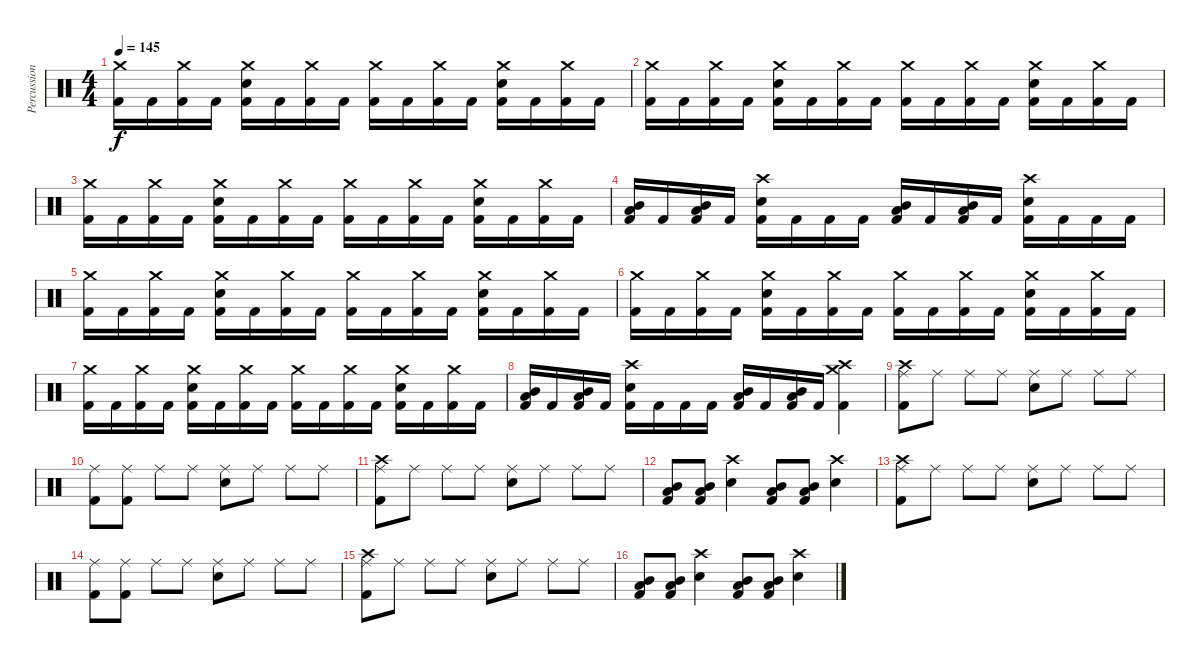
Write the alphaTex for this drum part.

\track ("Percussion" "Percussion") {instrument percussion}
\staff {score}
\articulation defaults
\ts (4 4)
\tempo 145
\clef neutral
\ks c
("Crash medium (hit)" "Kick (hit) 2").16{dy f} "Kick (hit) 2".16 ("Crash medium (hit)" "Kick (hit) 2").16 "Kick (hit) 2".16 ("Crash medium (hit)" "Electric Snare (hit)" "Kick (hit) 2").16 "Kick (hit) 2".16 ("Crash medium (hit)" "Kick (hit) 2").16 "Kick (hit) 2".16 ("Crash medium (hit)" "Kick (hit) 2").16 "Kick (hit) 2".16 ("Crash medium (hit)" "Kick (hit) 2").16 "Kick (hit) 2".16 ("Crash medium (hit)" "Electric Snare (hit)" "Kick (hit) 2").16 "Kick (hit) 2".16 ("Crash medium (hit)" "Kick (hit) 2").16 "Kick (hit) 2".16 |
("Crash medium (hit)" "Kick (hit) 2").16 "Kick (hit) 2".16 ("Crash medium (hit)" "Kick (hit) 2").16 "Kick (hit) 2".16 ("Crash medium (hit)" "Electric Snare (hit)" "Kick (hit) 2").16 "Kick (hit) 2".16 ("Crash medium (hit)" "Kick (hit) 2").16 "Kick (hit) 2".16 ("Crash medium (hit)" "Kick (hit) 2").16 "Kick (hit) 2".16 ("Crash medium (hit)" "Kick (hit) 2").16 "Kick (hit) 2".16 ("Crash medium (hit)" "Electric Snare (hit)" "Kick (hit) 2").16 "Kick (hit) 2".16 ("Crash medium (hit)" "Kick (hit) 2").16 "Kick (hit) 2".16 |
("Crash medium (hit)" "Kick (hit) 2").16 "Kick (hit) 2".16 ("Crash medium (hit)" "Kick (hit) 2").16 "Kick (hit) 2".16 ("Crash medium (hit)" "Electric Snare (hit)" "Kick (hit) 2").16 "Kick (hit) 2".16 ("Crash medium (hit)" "Kick (hit) 2").16 "Kick (hit) 2".16 ("Crash medium (hit)" "Kick (hit) 2").16 "Kick (hit) 2".16 ("Crash medium (hit)" "Kick (hit) 2").16 "Kick (hit) 2".16 ("Crash medium (hit)" "Electric Snare (hit)" "Kick (hit) 2").16 "Kick (hit) 2".16 ("Crash medium (hit)" "Kick (hit) 2").16 "Kick (hit) 2".16 |
("Mid Tom (hit)" "Low Tom (hit)" "Kick (hit) 2").16 "Kick (hit) 2".16 ("Mid Tom (hit)" "Low Tom (hit)" "Kick (hit) 2").16 "Kick (hit) 2".16 ("Crash high (hit)" "Electric Snare (hit)" "Kick (hit) 2").16 "Kick (hit) 2".16 "Kick (hit) 2".16 "Kick (hit) 2".16 ("Mid Tom (hit)" "Low Tom (hit)" "Kick (hit) 2").16 "Kick (hit) 2".16 ("Mid Tom (hit)" "Low Tom (hit)" "Kick (hit) 2").16 "Kick (hit) 2".16 ("Crash high (hit)" "Electric Snare (hit)" "Kick (hit) 2").16 "Kick (hit) 2".16 "Kick (hit) 2".16 "Kick (hit) 2".16 |
("Crash medium (hit)" "Kick (hit) 2").16 "Kick (hit) 2".16 ("Crash medium (hit)" "Kick (hit) 2").16 "Kick (hit) 2".16 ("Crash medium (hit)" "Electric Snare (hit)" "Kick (hit) 2").16 "Kick (hit) 2".16 ("Crash medium (hit)" "Kick (hit) 2").16 "Kick (hit) 2".16 ("Crash medium (hit)" "Kick (hit) 2").16 "Kick (hit) 2".16 ("Crash medium (hit)" "Kick (hit) 2").16 "Kick (hit) 2".16 ("Crash medium (hit)" "Electric Snare (hit)" "Kick (hit) 2").16 "Kick (hit) 2".16 ("Crash medium (hit)" "Kick (hit) 2").16 "Kick (hit) 2".16 |
("Crash medium (hit)" "Kick (hit) 2").16 "Kick (hit) 2".16 ("Crash medium (hit)" "Kick (hit) 2").16 "Kick (hit) 2".16 ("Crash medium (hit)" "Electric Snare (hit)" "Kick (hit) 2").16 "Kick (hit) 2".16 ("Crash medium (hit)" "Kick (hit) 2").16 "Kick (hit) 2".16 ("Crash medium (hit)" "Kick (hit) 2").16 "Kick (hit) 2".16 ("Crash medium (hit)" "Kick (hit) 2").16 "Kick (hit) 2".16 ("Crash medium (hit)" "Electric Snare (hit)" "Kick (hit) 2").16 "Kick (hit) 2".16 ("Crash medium (hit)" "Kick (hit) 2").16 "Kick (hit) 2".16 |
("Crash medium (hit)" "Kick (hit) 2").16 "Kick (hit) 2".16 ("Crash medium (hit)" "Kick (hit) 2").16 "Kick (hit) 2".16 ("Crash medium (hit)" "Electric Snare (hit)" "Kick (hit) 2").16 "Kick (hit) 2".16 ("Crash medium (hit)" "Kick (hit) 2").16 "Kick (hit) 2".16 ("Crash medium (hit)" "Kick (hit) 2").16 "Kick (hit) 2".16 ("Crash medium (hit)" "Kick (hit) 2").16 "Kick (hit) 2".16 ("Crash medium (hit)" "Electric Snare (hit)" "Kick (hit) 2").16 "Kick (hit) 2".16 ("Crash medium (hit)" "Kick (hit) 2").16 "Kick (hit) 2".16 |
("Mid Tom (hit)" "Low Tom (hit)" "Kick (hit) 2").16 "Kick (hit) 2".16 ("Mid Tom (hit)" "Low Tom (hit)" "Kick (hit) 2").16 "Kick (hit) 2".16 ("Crash high (hit)" "Electric Snare (hit)" "Kick (hit) 2").16 "Kick (hit) 2".16 "Kick (hit) 2".16 "Kick (hit) 2".16 ("Mid Tom (hit)" "Low Tom (hit)" "Kick (hit) 2").16 "Kick (hit) 2".16 ("Mid Tom (hit)" "Low Tom (hit)" "Kick (hit) 2").16 "Kick (hit) 2".16 ("Crash high (hit)" "Crash medium (hit)" "Kick (hit) 2").4 |
("Ride (middle)" "Crash high (hit)" "Kick (hit) 2").8 "Ride (middle)".8 "Ride (middle)".8 "Ride (middle)".8 ("Ride (middle)" "Electric Snare (hit)").8 "Ride (middle)".8 "Ride (middle)".8 "Ride (middle)".8 |
("Ride (middle)" "Kick (hit) 2").8 ("Ride (middle)" "Kick (hit) 2").8 "Ride (middle)".8 "Ride (middle)".8 ("Ride (middle)" "Electric Snare (hit)").8 "Ride (middle)".8 "Ride (middle)".8 "Ride (middle)".8 |
("Ride (middle)" "Crash high (hit)" "Kick (hit) 2").8 "Ride (middle)".8 "Ride (middle)".8 "Ride (middle)".8 ("Ride (middle)" "Electric Snare (hit)").8 "Ride (middle)".8 "Ride (middle)".8 "Ride (middle)".8 |
("Mid Tom (hit)" "Low Tom (hit)" "Kick (hit) 2").8 ("Mid Tom (hit)" "Low Tom (hit)" "Kick (hit) 2").8 ("Crash high (hit)" "Electric Snare (hit)").4 ("Mid Tom (hit)" "Low Tom (hit)" "Kick (hit) 2").8 ("Mid Tom (hit)" "Low Tom (hit)" "Kick (hit) 2").8 ("Crash high (hit)" "Electric Snare (hit)").4 |
("Ride (middle)" "Crash high (hit)" "Kick (hit) 2").8 "Ride (middle)".8 "Ride (middle)".8 "Ride (middle)".8 ("Ride (middle)" "Electric Snare (hit)").8 "Ride (middle)".8 "Ride (middle)".8 "Ride (middle)".8 |
("Ride (middle)" "Kick (hit) 2").8 ("Ride (middle)" "Kick (hit) 2").8 "Ride (middle)".8 "Ride (middle)".8 ("Ride (middle)" "Electric Snare (hit)").8 "Ride (middle)".8 "Ride (middle)".8 "Ride (middle)".8 |
("Ride (middle)" "Crash high (hit)" "Kick (hit) 2").8 "Ride (middle)".8 "Ride (middle)".8 "Ride (middle)".8 ("Ride (middle)" "Electric Snare (hit)").8 "Ride (middle)".8 "Ride (middle)".8 "Ride (middle)".8 |
("Mid Tom (hit)" "Low Tom (hit)" "Kick (hit) 2").8 ("Mid Tom (hit)" "Low Tom (hit)" "Kick (hit) 2").8 ("Crash high (hit)" "Electric Snare (hit)").4 ("Mid Tom (hit)" "Low Tom (hit)" "Kick (hit) 2").8 ("Mid Tom (hit)" "Low Tom (hit)" "Kick (hit) 2").8 ("Crash high (hit)" "Electric Snare (hit)").4
